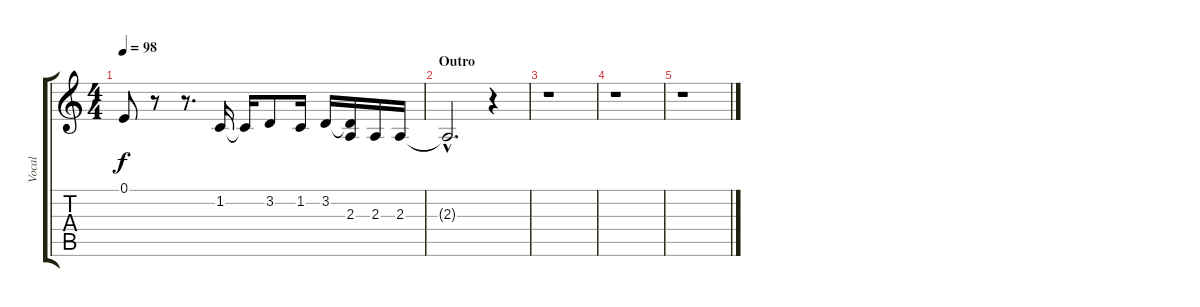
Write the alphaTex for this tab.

\track ("Vocal" "Vocal") {instrument lead8bassandlead}
\staff {score tabs}
\tuning (E4 B3 G3 D3 A2 E2) {hide}
\ts (4 4)
\tempo 98
\clef g2
\ks c
0.1{t}.8{dy f} r.8 r.8{d} 1.2.16 1.2{t}.16 3.2.8 1.2.16 3.2.16 (3.2{t} 2.3).16 2.3.16 2.3.16 |
\section ("" "Outro")
2.3{hac t}.2{d} r.4 |
r.1 |
r.1 |
r.1
